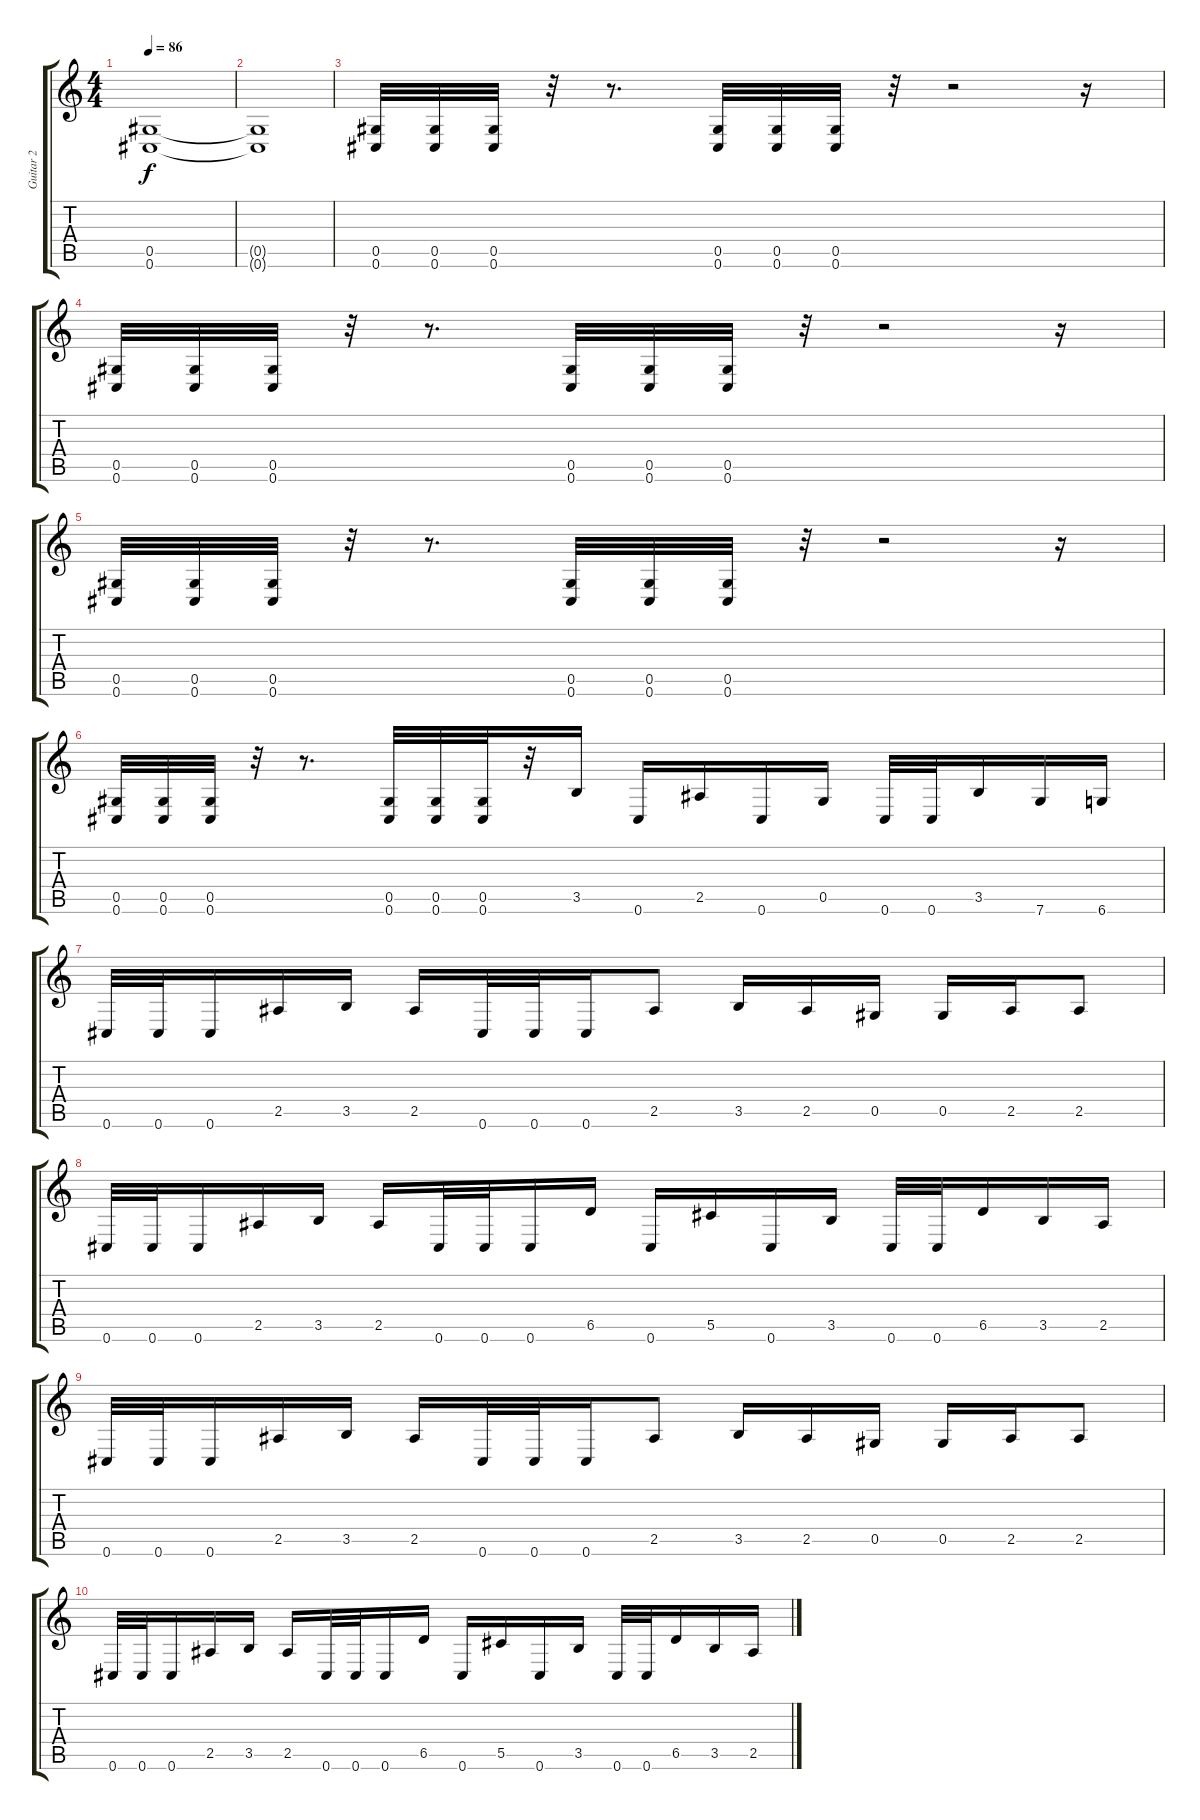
\track ("Guitar 2" "Guitar 2") {instrument distortionguitar}
\staff {score tabs}
\tuning (Eb4 Bb3 Gb3 Db3 Ab2 Db2) {hide}
\ts (4 4)
\tempo 86
\clef g2
\ks c
(0.5 0.6).1{dy f instrument distortionguitar} |
(0.5{t} 0.6{t}).1 |
(0.5 0.6).32 (0.5 0.6).32 (0.5 0.6).32 r.32 r.8{d} (0.5 0.6).32 (0.5 0.6).32 (0.5 0.6).32 r.32 r.2 r.16 |
(0.5 0.6).32 (0.5 0.6).32 (0.5 0.6).32 r.32 r.8{d} (0.5 0.6).32 (0.5 0.6).32 (0.5 0.6).32 r.32 r.2 r.16 |
(0.5 0.6).32 (0.5 0.6).32 (0.5 0.6).32 r.32 r.8{d} (0.5 0.6).32 (0.5 0.6).32 (0.5 0.6).32 r.32 r.2 r.16 |
(0.5 0.6).32 (0.5 0.6).32 (0.5 0.6).32 r.32 r.8{d} (0.5 0.6).32 (0.5 0.6).32 (0.5 0.6).32 r.32 3.5.16 0.6.16 2.5.16 0.6.16 0.5.16 0.6.32 0.6.32 3.5.16 7.6.16 6.6.16 |
0.6.32 0.6.32 0.6.16 2.5.16 3.5.16 2.5.16 0.6.32 0.6.32 0.6.16 2.5.8 3.5.16 2.5.16 0.5.16 0.5.16 2.5.16 2.5.8 |
0.6.32 0.6.32 0.6.16 2.5.16 3.5.16 2.5.16 0.6.32 0.6.32 0.6.16 6.5.16 0.6.16 5.5.16 0.6.16 3.5.16 0.6.32 0.6.32 6.5.16 3.5.16 2.5.16 |
0.6.32 0.6.32 0.6.16 2.5.16 3.5.16 2.5.16 0.6.32 0.6.32 0.6.16 2.5.8 3.5.16 2.5.16 0.5.16 0.5.16 2.5.16 2.5.8 |
0.6.32 0.6.32 0.6.16 2.5.16 3.5.16 2.5.16 0.6.32 0.6.32 0.6.16 6.5.16 0.6.16 5.5.16 0.6.16 3.5.16 0.6.32 0.6.32 6.5.16 3.5.16 2.5.16
